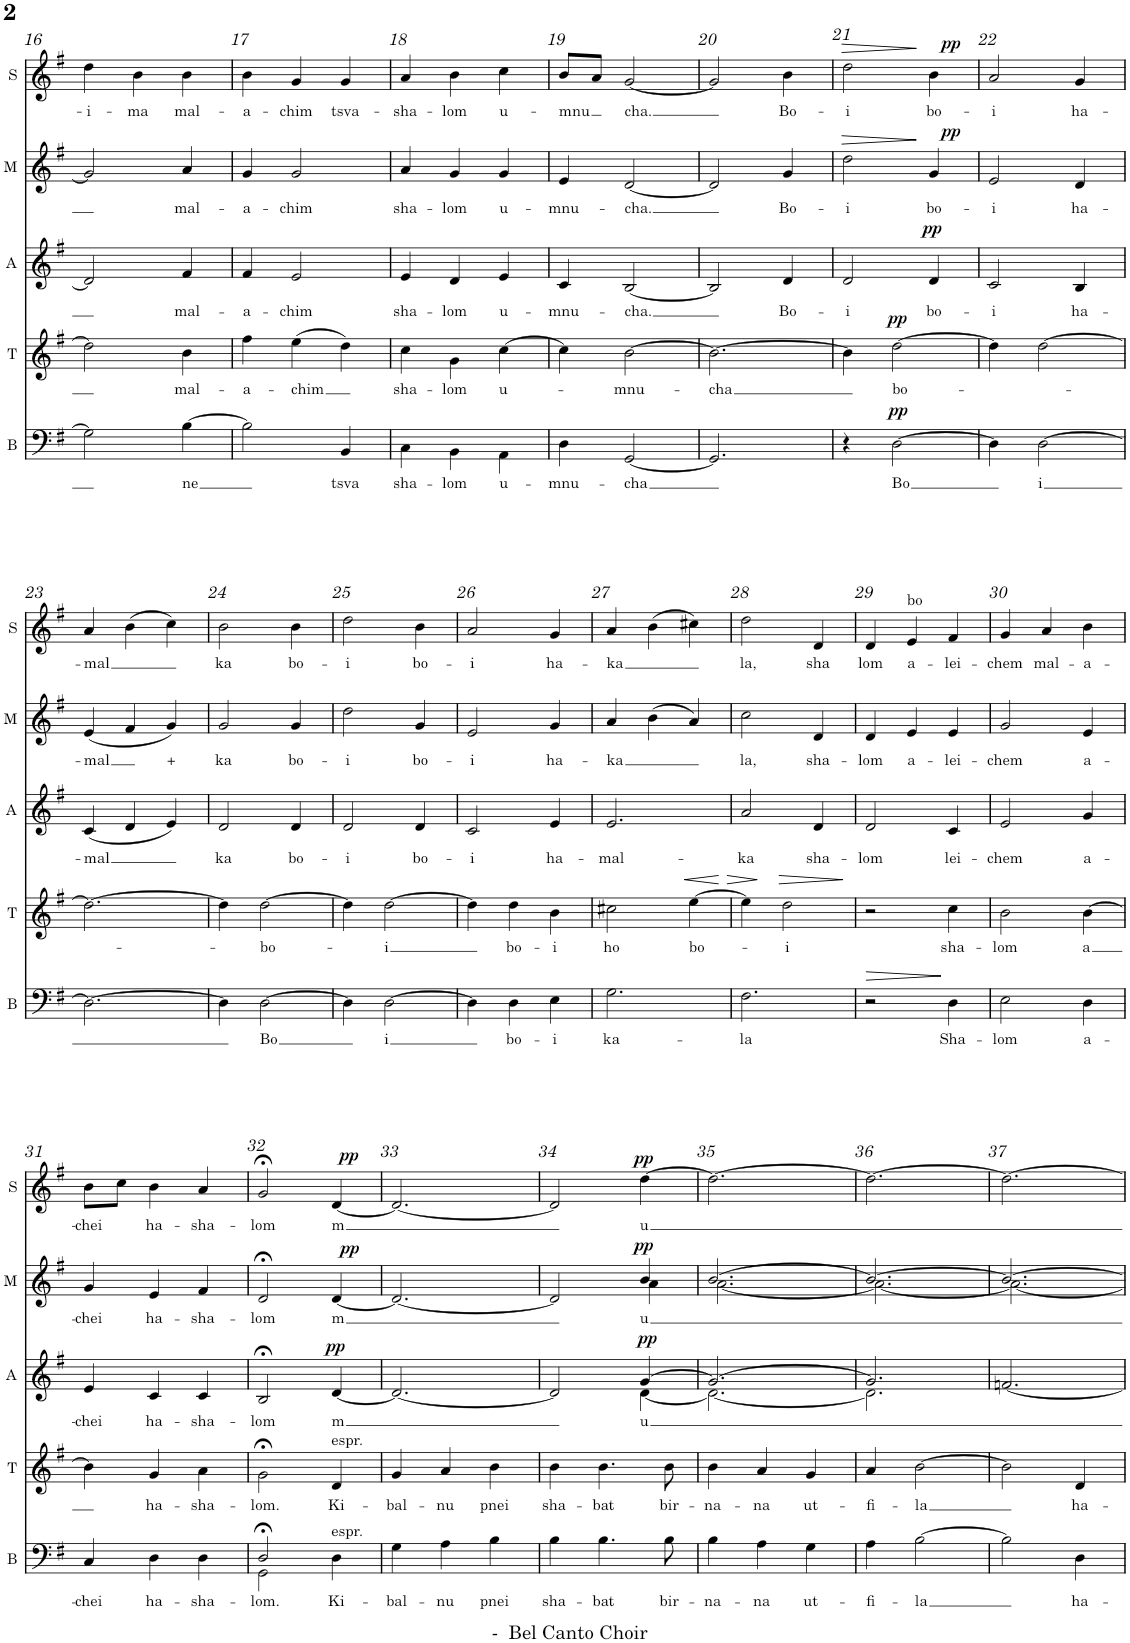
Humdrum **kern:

**kern	**text	**dynam	**kern	**text	**dynam	**kern	**text	**dynam	**kern	**text	**dynam	**kern	**text	**dynam
*part5	*part5	*part5	*part4	*part4	*part4	*part3	*part3	*part3	*part2	*part2	*part2	*part1	*part1	*part1
*staff5	*staff5	*staff5	*staff4	*staff4	*staff4	*staff3	*staff3	*staff3	*staff2	*staff2	*staff2	*staff1	*staff1	*staff1
*I"Bass	*	*	*I"Tenor	*	*	*I"Alto	*	*	*I"Mezzosoprano	*	*	*I"Soprano	*	*
*I'B	*	*	*I'T	*	*	*I'A	*	*	*I'M	*	*	*I'S	*	*
!!LO:PB:g=z
*clefF4	*	*	*clefG2	*	*	*clefG2	*	*	*clefG2	*	*	*clefG2	*	*
*	*	*	*Trd1c2	*	*	*Trd1c2	*	*	*	*	*	*	*	*
*k[f#]	*	*	*k[f#]	*	*	*k[f#]	*	*	*k[f#]	*	*	*k[f#]	*	*
*M3/4	*	*	*M3/4	*	*	*M3/4	*	*	*M3/4	*	*	*M3/4	*	*
=16	=16	=16	=16	=16	=16	=16	=16	=16	=16	=16	=16	=16	=16	=16
!	!	!	!	!	!	!	!	!	!	!	!	!	!LO:LY:b	!
2G\]	.	.	2dd\]	.	.	2d/]	.	.	2g/]	.	.	4dd\	-i-	.
!	!	!	!	!	!	!	!	!	!	!	!	!	!LO:LY:b	!
.	.	.	.	.	.	.	.	.	.	.	.	4b\	-ma	.
!	!LO:LY:b	!	!	!LO:LY:b	!	!	!LO:LY:b	!	!	!LO:LY:b	!	!	!LO:LY:b	!
[4B\	ne	.	4b\	mal-	.	4f#/	mal-	.	4a/	mal-	.	4b\	mal-	.
=17	=17	=17	=17	=17	=17	=17	=17	=17	=17	=17	=17	=17	=17	=17
!	!	!	!	!LO:LY:b	!	!	!LO:LY:b	!	!	!LO:LY:b	!	!	!LO:LY:b	!
2B\]	.	.	4ff#\	-a-	.	4f#/	-a-	.	4g/	-a-	.	4b\	-a-	.
!	!	!	!	!LO:LY:b	!	!	!LO:LY:b	!	!	!LO:LY:b	!	!	!LO:LY:b	!
.	.	.	(4ee\	-chim	.	2e/	-chim	.	2g/	-chim	.	4g/	-chim	.
!	!LO:LY:b	!	!	!	!	!	!	!	!	!	!	!	!LO:LY:b	!
4BB/	tsva	.	4dd\)	.	.	.	.	.	.	.	.	4g/	tsva-	.
=18	=18	=18	=18	=18	=18	=18	=18	=18	=18	=18	=18	=18	=18	=18
!	!LO:LY:b	!	!	!LO:LY:b	!	!	!LO:LY:b	!	!	!LO:LY:b	!	!	!LO:LY:b	!
4C\	sha-	.	4cc\	sha-	.	4e/	sha-	.	4a/	sha-	.	4a/	-sha-	.
!	!LO:LY:b	!	!	!LO:LY:b	!	!	!LO:LY:b	!	!	!LO:LY:b	!	!	!LO:LY:b	!
4BB\	-lom	.	4g\	-lom	.	4d/	-lom	.	4g/	-lom	.	4b\	-lom	.
!	!LO:LY:b	!	!	!LO:LY:b	!	!	!LO:LY:b	!	!	!LO:LY:b	!	!	!LO:LY:b	!
4AA\	u-	.	[4cc\	u-	.	4e/	u-	.	4g/	u-	.	4cc\	u-	.
=19	=19	=19	=19	=19	=19	=19	=19	=19	=19	=19	=19	=19	=19	=19
!	!LO:LY:b	!	!	!	!	!	!LO:LY:b	!	!	!LO:LY:b	!	!	!LO:LY:b	!
4D\	-mnu-	.	4cc\]	.	.	4c/	-mnu-	.	4e/	-mnu-	.	8b/L	-mnu	.
.	.	.	.	.	.	.	.	.	.	.	.	8a/J	.	.
!	!LO:LY:b	!	!	!LO:LY:b	!	!	!LO:LY:b	!	!	!LO:LY:b	!	!	!LO:LY:b	!
[<2GG/	-cha	.	[>2b\	-mnu-	.	[<2B/	-cha.	.	[<2d/	-cha.	.	[<2g/	cha.	.
=20	=20	=20	=20	=20	=20	=20	=20	=20	=20	=20	=20	=20	=20	=20
!	!	!	!	!LO:LY:b	!	!	!	!	!	!	!	!	!	!
2.GG/]	.	.	2.b\_	-cha	.	2B/]	.	.	2d/]	.	.	2g/]	.	.
!	!	!	!	!	!	!	!LO:LY:b	!	!	!LO:LY:b	!	!	!LO:LY:b	!
.	.	.	.	.	.	4d/	Bo-	.	4g/	Bo-	.	4b\	Bo-	.
=21	=21	=21	=21	=21	=21	=21	=21	=21	=21	=21	=21	=21	=21	=21
!	!	!	!	!	!	!	!LO:LY:b	!	!	!LO:LY:b	!LO:HP:b	!	!LO:LY:b	!LO:HP:b
*	*	*	*	*	*	*	*	*	*^	*	*	*^	*	*
4r	.	.	4b\]	.	.	2d/	-i	.	2dd\	2ryy	-i	>	2dd\	2ryy	-i	>
!	!LO:LY:b	!LO:DY:a	!	!LO:LY:b	!LO:DY:a	!	!	!	!	!	!	!	!	!	!	!
[>2D\	Bo	pp	[>2dd\	bo-	pp	.	.	.	.	.	.	.	.	.	.	.
!	!	!	!	!	!	!	!LO:LY:b	!LO:DY:a	!	!	!LO:LY:b	!	!	!	!LO:LY:b	!
.	.	.	.	.	.	4d/	bo-	pp	4g/	8ryy	bo-	]	4b\	8ryy	bo-	]
!	!	!	!	!	!	!	!	!	!	!	!	!LO:DY:a	!	!	!	!LO:DY:a
.	.	.	.	.	.	.	.	.	.	8ryy	.	pp	.	8ryy	.	pp
=22	=22	=22	=22	=22	=22	=22	=22	=22	=22	=22	=22	=22	=22	=22	=22	=22
!	!	!	!	!	!	!	!LO:LY:b	!	!	!	!LO:LY:b	!	!	!	!LO:LY:b	!
*	*	*	*	*	*	*	*	*	*v	*v	*	*	*	*	*	*
*	*	*	*	*	*	*	*	*	*	*	*	*v	*v	*	*
4D\]	.	.	4dd\]	.	.	2c/	-i	.	2e/	-i	.	2a/	-i	.
!	!LO:LY:b	!	!	!	!	!	!	!	!	!	!	!	!	!
[>2D\	i	.	[>2dd\	.	.	.	.	.	.	.	.	.	.	.
!	!	!	!	!	!	!	!LO:LY:b	!	!	!LO:LY:b	!	!	!LO:LY:b	!
.	.	.	.	.	.	4B/	ha-	.	4d/	ha-	.	4g/	ha-	.
!!LO:LB:g=z
=23	=23	=23	=23	=23	=23	=23	=23	=23	=23	=23	=23	=23	=23	=23
!	!	!	!	!	!	!	!LO:LY:b	!	!	!LO:LY:b	!	!	!LO:LY:b	!
2.D\_	.	.	2.dd\_	.	.	(4c/	-mal	.	(4e/	-mal	.	4a/	-mal	.
.	.	.	.	.	.	4d/	.	.	4f#/	.	.	(4b\	.	.
!	!	!	!	!	!	!	!	!	!	!LO:LY:b	!	!	!	!
.	.	.	.	.	.	4e/)	.	.	4g/)	+	.	4cc\)	.	.
=24	=24	=24	=24	=24	=24	=24	=24	=24	=24	=24	=24	=24	=24	=24
!	!	!	!	!	!	!	!LO:LY:b	!	!	!LO:LY:b	!	!	!LO:LY:b	!
4D\]	.	.	4dd\]	.	.	2d/	ka	.	2g/	-ka	.	2b\	ka	.
!	!LO:LY:b	!	!	!LO:LY:b	!	!	!	!	!	!	!	!	!	!
[>2D\	Bo	.	[>2dd\	-bo-	.	.	.	.	.	.	.	.	.	.
!	!	!	!	!	!	!	!LO:LY:b	!	!	!LO:LY:b	!	!	!LO:LY:b	!
.	.	.	.	.	.	4d/	bo-	.	4g/	bo-	.	4b\	bo-	.
=25	=25	=25	=25	=25	=25	=25	=25	=25	=25	=25	=25	=25	=25	=25
!	!	!	!	!	!	!	!LO:LY:b	!	!	!LO:LY:b	!	!	!LO:LY:b	!
4D\]	.	.	4dd\]	.	.	2d/	-i	.	2dd\	-i	.	2dd\	-i	.
!	!LO:LY:b	!	!	!LO:LY:b	!	!	!	!	!	!	!	!	!	!
[>2D\	i	.	[>2dd\	-i	.	.	.	.	.	.	.	.	.	.
!	!	!	!	!	!	!	!LO:LY:b	!	!	!LO:LY:b	!	!	!LO:LY:b	!
.	.	.	.	.	.	4d/	bo-	.	4g/	bo-	.	4b\	bo-	.
=26	=26	=26	=26	=26	=26	=26	=26	=26	=26	=26	=26	=26	=26	=26
!	!	!	!	!	!	!	!LO:LY:b	!	!	!LO:LY:b	!	!	!LO:LY:b	!
4D\]	.	.	4dd\]	.	.	2c/	-i	.	2e/	-i	.	2a/	-i	.
!	!LO:LY:b	!	!	!LO:LY:b	!	!	!	!	!	!	!	!	!	!
4D\	bo-	.	4dd\	bo-	.	.	.	.	.	.	.	.	.	.
!	!LO:LY:b	!	!	!LO:LY:b	!	!	!LO:LY:b	!	!	!LO:LY:b	!	!	!LO:LY:b	!
4E\	-i	.	4b\	-i	.	4e/	ha-	.	4g/	ha-	.	4g/	ha-	.
=27	=27	=27	=27	=27	=27	=27	=27	=27	=27	=27	=27	=27	=27	=27
!	!LO:LY:b	!	!	!LO:LY:b	!	!	!LO:LY:b	!	!	!LO:LY:b	!	!	!LO:LY:b	!
2.G\	ka-	.	2cc#X\	ho	.	2.e/	-mal-	.	4a/	-ka	.	4a/	-ka	.
.	.	.	.	.	.	.	.	.	(4b\	.	.	(4b\	.	.
!	!	!	!	!LO:LY:b	!LO:HP:b	!	!	!	!	!	!	!	!	!
.	.	.	[>4ee\	bo-	<	.	.	.	4a/)	.	.	4cc#X\)	.	.
=28	=28	=28	=28	=28	=28	=28	=28	=28	=28	=28	=28	=28	=28	=28
!	!LO:LY:b	!	!	!	!LO:HP:b	!	!LO:LY:b	!	!	!LO:LY:b	!	!	!LO:LY:b	!
2.F#\	-la	.	4ee\]	.	>	2a/	-ka	.	2cc\	la,	.	2dd\	la,	.
!	!	!	!	!LO:LY:b	!	!	!	!	!	!	!	!	!	!
.	.	.	2dd\	-i	[	.	.	.	.	.	.	.	.	.
!	!	!	!	!	!	!	!LO:LY:b	!	!	!LO:LY:b	!	!	!LO:LY:b	!
.	.	.	.	.	.	4d/	sha-	.	4d/	sha-	.	4d/	sha	.
.	.	.	.	.	]	.	.	.	.	.	.	.	.	.
=29	=29	=29	=29	=29	=29	=29	=29	=29	=29	=29	=29	=29	=29	=29
!	!	!	!	!	!	!	!LO:LY:b	!	!	!LO:LY:b	!	!	!LO:LY:b	!
2r	.	.	2r	.	.	2d/	-lom	.	4d/	-lom	.	4d/	-lom	.
!	!	!	!	!	!	!	!	!	!	!	!	!LO:TX:a:t=bo	!	!
!	!	!	!	!	!	!	!	!	!	!LO:LY:b	!	!	!LO:LY:b	!
.	.	.	.	.	.	.	.	.	4e/	a-	.	4e/	a-	.
!	!LO:LY:b	!	!	!LO:LY:b	!	!	!LO:LY:b	!	!	!LO:LY:b	!	!	!LO:LY:b	!
4D\	Sha-	.	4cc\	sha-	.	4c/	lei-	.	4e/	-lei-	.	4f#/	-lei-	.
=30	=30	=30	=30	=30	=30	=30	=30	=30	=30	=30	=30	=30	=30	=30
!	!LO:LY:b	!	!	!LO:LY:b	!	!	!LO:LY:b	!	!	!LO:LY:b	!	!	!LO:LY:b	!
2E\	-lom	.	2b\	-lom	.	2e/	-chem	.	2g/	-chem	.	4g/	-chem	.
!	!	!	!	!	!	!	!	!	!	!	!	!	!LO:LY:b	!
.	.	.	.	.	.	.	.	.	.	.	.	4a/	mal-	.
!	!LO:LY:b	!	!	!LO:LY:b	!	!	!LO:LY:b	!	!	!LO:LY:b	!	!	!LO:LY:b	!
4D\	a-	.	[4b\	a	.	4g/	a-	.	4e/	a-	.	4b\	-a-	.
!!LO:LB:g=z
=31	=31	=31	=31	=31	=31	=31	=31	=31	=31	=31	=31	=31	=31	=31
!	!LO:LY:b	!	!	!	!	!	!LO:LY:b	!	!	!LO:LY:b	!	!	!LO:LY:b	!
4C/	-chei	.	4b\]	.	.	4e/	-chei	.	4g/	-chei	.	8b\L	-chei	.
.	.	.	.	.	.	.	.	.	.	.	.	8cc\J	.	.
!	!LO:LY:b	!	!	!LO:LY:b	!	!	!LO:LY:b	!	!	!LO:LY:b	!	!	!LO:LY:b	!
4D\	ha-	.	4g/	ha-	.	4c/	ha-	.	4e/	ha-	.	4b\	ha-	.
!	!LO:LY:b	!	!	!LO:LY:b	!	!	!LO:LY:b	!	!	!LO:LY:b	!	!	!LO:LY:b	!
4D\	-sha-	.	4a\	-sha-	.	4c/	-sha-	.	4f#/	-sha-	.	4a/	-sha-	.
=32	=32	=32	=32	=32	=32	=32	=32	=32	=32	=32	=32	=32	=32	=32
!	!LO:LY:b	!	!	!LO:LY:b	!	!	!LO:LY:b	!	!	!LO:LY:b	!	!	!LO:LY:b	!
*^	*	*	*	*	*	*	*	*	*^	*	*	*^	*	*
2D;</	2GG\	-lom.	.	2g;<\	-lom.	.	2B;</	-lom	.	2d;</	2ryy	-lom	.	2g;</	2ryy	-lom	.
!	!	!	!	!LO:TX:a:t=espr.	!	!	!	!	!	!	!	!	!	!	!	!	!
!LO:TX:a:t=espr.	!	!	!	!	!	!	!	!	!	!	!	!	!	!	!	!	!
!	!	!LO:LY:b	!	!	!LO:LY:b	!	!	!LO:LY:b	!LO:DY:a	!	!	!LO:LY:b	!	!	!	!LO:LY:b	!
4D\	4ryy	Ki-	.	4d/	Ki-	.	[<4d/	m	pp	[<4d/	8ryy	m	.	[<4d/	8ryy	m	.
!	!	!	!	!	!	!	!	!	!	!	!	!	!LO:DY:a	!	!	!	!LO:DY:a
.	.	.	.	.	.	.	.	.	.	.	8ryy	.	pp	.	8ryy	.	pp
=33	=33	=33	=33	=33	=33	=33	=33	=33	=33	=33	=33	=33	=33	=33	=33	=33	=33
!	!	!LO:LY:b	!	!	!LO:LY:b	!	!	!	!	!	!	!	!	!	!	!	!
*	*	*	*	*	*	*	*	*	*	*v	*v	*	*	*	*	*	*
*v	*v	*	*	*	*	*	*	*	*	*	*	*	*v	*v	*	*
4G\	-bal-	.	4g/	-bal-	.	2.d/_	.	.	2.d/_	.	.	2.d/_	.	.
!	!LO:LY:b	!	!	!LO:LY:b	!	!	!	!	!	!	!	!	!	!
4A\	-nu	.	4a/	-nu	.	.	.	.	.	.	.	.	.	.
!	!LO:LY:b	!	!	!LO:LY:b	!	!	!	!	!	!	!	!	!	!
4B\	pnei	.	4b\	pnei	.	.	.	.	.	.	.	.	.	.
=34	=34	=34	=34	=34	=34	=34	=34	=34	=34	=34	=34	=34	=34	=34
!	!LO:LY:b	!	!	!LO:LY:b	!	!	!	!	!	!	!	!	!	!
*	*	*	*	*	*	*^	*	*	*^	*	*	*	*	*
4B\	sha-	.	4b\	sha-	.	2d/]	2ryy	.	.	2d/]	2ryy	.	.	2d/]	.	.
!	!LO:LY:b	!	!	!LO:LY:b	!	!	!	!	!	!	!	!	!	!	!	!
4.B\	-bat	.	4.b\	-bat	.	.	.	.	.	.	.	.	.	.	.	.
!	!	!	!	!	!	!	!	!LO:LY:b	!LO:DY:a	!	!	!LO:LY:b	!LO:DY:a	!	!LO:LY:b	!LO:DY:a
.	.	.	.	.	.	[4g/	[<4d\	u	pp	4b/	4a\	u	pp	[>4dd\	u	pp
!	!LO:LY:b	!	!	!LO:LY:b	!	!	!	!	!	!	!	!	!	!	!	!
8B\	bir-	.	8b\	bir-	.	.	.	.	.	.	.	.	.	.	.	.
=35	=35	=35	=35	=35	=35	=35	=35	=35	=35	=35	=35	=35	=35	=35	=35	=35
!	!LO:LY:b	!	!	!LO:LY:b	!	!	!	!	!	!	!	!	!	!	!	!
4B\	-na-	.	4b\	-na-	.	2.g/_	2.d\_	.	.	[>2.b/	[<2.a\	.	.	2.dd\_	.	.
!	!LO:LY:b	!	!	!LO:LY:b	!	!	!	!	!	!	!	!	!	!	!	!
4A\	-na	.	4a/	-na	.	.	.	.	.	.	.	.	.	.	.	.
!	!LO:LY:b	!	!	!LO:LY:b	!	!	!	!	!	!	!	!	!	!	!	!
4G\	ut-	.	4g/	ut-	.	.	.	.	.	.	.	.	.	.	.	.
=36	=36	=36	=36	=36	=36	=36	=36	=36	=36	=36	=36	=36	=36	=36	=36	=36
!	!LO:LY:b	!	!	!LO:LY:b	!	!	!	!	!	!	!	!	!	!	!	!
4A\	-fi-	.	4a/	-fi-	.	2.g/]	2.d\]	.	.	2.b/_	2.a\_	.	.	2.dd\_	.	.
!	!LO:LY:b	!	!	!LO:LY:b	!	!	!	!	!	!	!	!	!	!	!	!
[>2B\	-la	.	[>2b\	-la	.	.	.	.	.	.	.	.	.	.	.	.
*	*	*	*	*	*	*v	*v	*	*	*	*	*	*	*	*	*
=37	=37	=37	=37	=37	=37	=37	=37	=37	=37	=37	=37	=37	=37	=37	=37
2B\]	.	.	2b\]	.	.	[2.fn/	.	.	2.b/_	2.a\_	.	.	2.dd\_	.	.
!	!LO:LY:b	!	!	!LO:LY:b	!	!	!	!	!	!	!	!	!	!	!
4D\	ha-	.	4d/	ha-	.	.	.	.	.	.	.	.	.	.	.
*	*	*	*	*	*	*	*	*	*v	*v	*	*	*	*	*
=	=	=	=	=	=	=	=	=	=	=	=	=	=	=
*-	*-	*-	*-	*-	*-	*-	*-	*-	*-	*-	*-	*-	*-	*-
